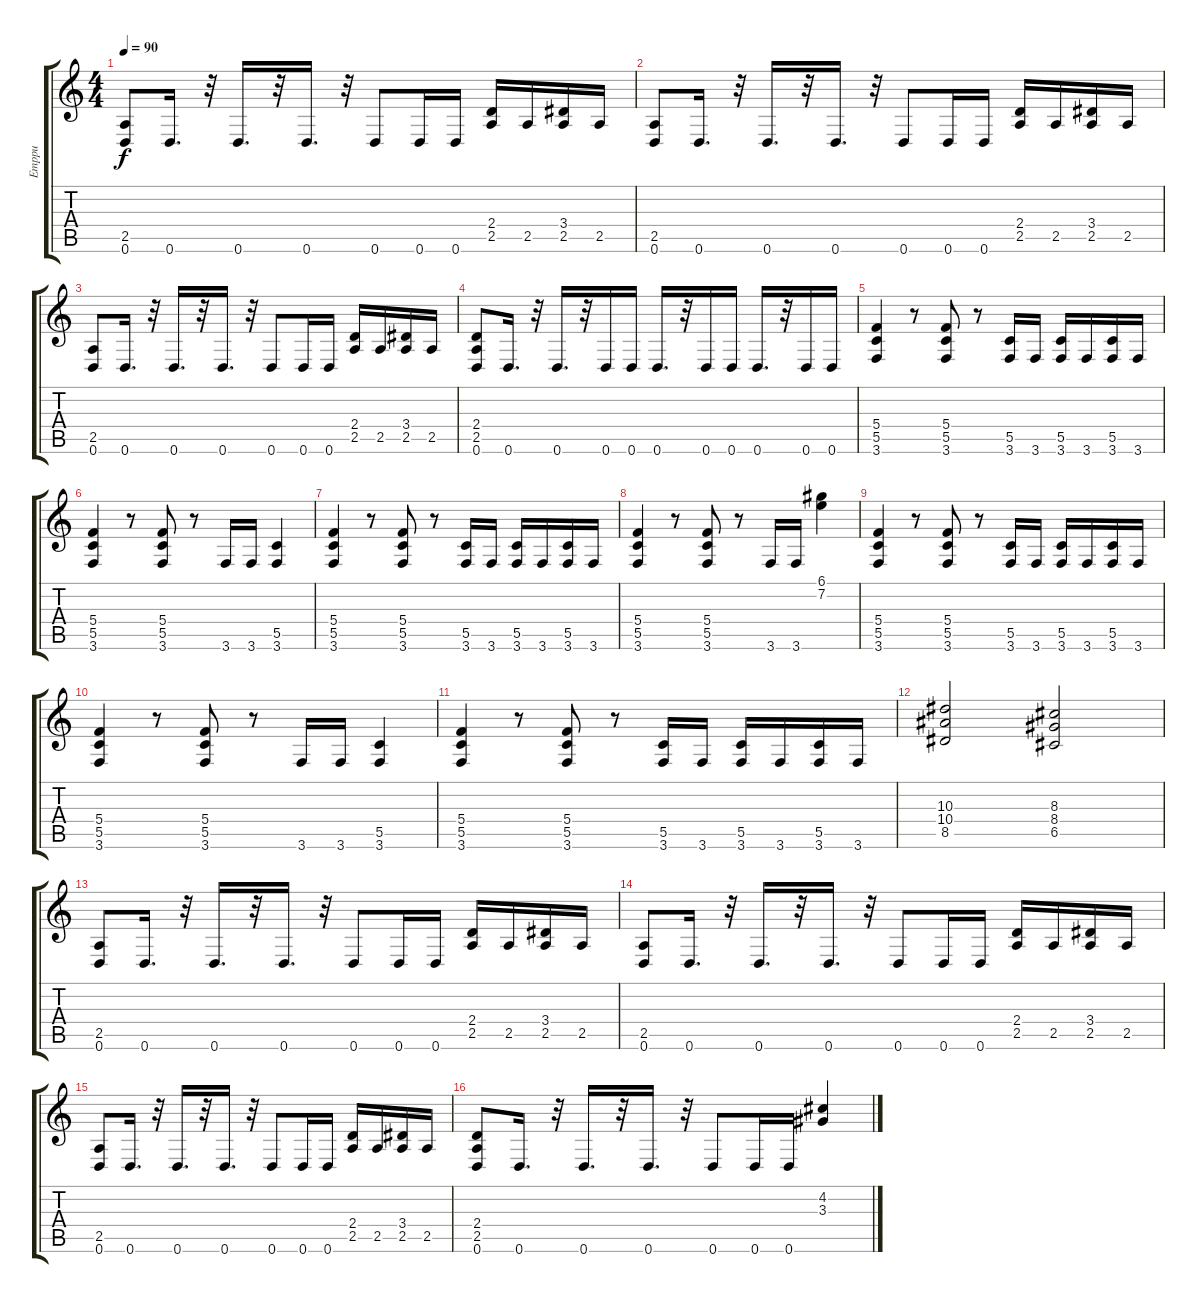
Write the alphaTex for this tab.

\track ("Emppu" "Emppu") {instrument distortionguitar}
\staff {score tabs}
\tuning (D4 A3 F3 C3 G2 D2) {hide}
\ts (4 4)
\tempo 90
\clef g2
\ks c
(2.5 0.6).8{dy f volume 16} 0.6.16{d} r.32 0.6.16{d} r.32 0.6.16{d} r.32 0.6.8 0.6.16 0.6.16 (2.4 2.5).16 2.5.16 (3.4 2.5).16 2.5.16 |
(2.5 0.6).8{volume 16} 0.6.16{d} r.32 0.6.16{d} r.32 0.6.16{d} r.32 0.6.8 0.6.16 0.6.16 (2.4 2.5).16 2.5.16 (3.4 2.5).16 2.5.16 |
(2.5 0.6).8{volume 16} 0.6.16{d} r.32 0.6.16{d} r.32 0.6.16{d} r.32 0.6.8 0.6.16 0.6.16 (2.4 2.5).16 2.5.16 (3.4 2.5).16 2.5.16 |
(2.4 2.5 0.6).8{volume 13} 0.6.16{d} r.32 0.6.16{d} r.32 0.6.16 0.6.16 0.6.16{d} r.32 0.6.16 0.6.16 0.6.16{d} r.32 0.6.16 0.6.16 |
(5.4 5.5 3.6).4 r.8 (5.4 5.5 3.6).8 r.8 (5.5 3.6).16 3.6.16 (5.5 3.6).16 3.6.16 (5.5 3.6).16 3.6.16 |
(5.4 5.5 3.6).4 r.8 (5.4 5.5 3.6).8 r.8 3.6.16 3.6.16 (5.5 3.6).4 |
(5.4 5.5 3.6).4 r.8 (5.4 5.5 3.6).8 r.8 (5.5 3.6).16 3.6.16 (5.5 3.6).16 3.6.16 (5.5 3.6).16 3.6.16 |
(5.4 5.5 3.6).4 r.8 (5.4 5.5 3.6).8 r.8 3.6.16 3.6.16 (6.1 7.2).4 |
(5.4 5.5 3.6).4 r.8 (5.4 5.5 3.6).8 r.8 (5.5 3.6).16 3.6.16 (5.5 3.6).16 3.6.16 (5.5 3.6).16 3.6.16 |
(5.4 5.5 3.6).4 r.8 (5.4 5.5 3.6).8 r.8 3.6.16 3.6.16 (5.5 3.6).4 |
(5.4 5.5 3.6).4 r.8 (5.4 5.5 3.6).8 r.8 (5.5 3.6).16 3.6.16 (5.5 3.6).16 3.6.16 (5.5 3.6).16 3.6.16 |
(10.3 10.4 8.5).2 (8.3 8.4 6.5).2 |
(2.5 0.6).8{volume 16} 0.6.16{d} r.32 0.6.16{d} r.32 0.6.16{d} r.32 0.6.8 0.6.16 0.6.16 (2.4 2.5).16 2.5.16 (3.4 2.5).16 2.5.16 |
(2.5 0.6).8{volume 16} 0.6.16{d} r.32 0.6.16{d} r.32 0.6.16{d} r.32 0.6.8 0.6.16 0.6.16 (2.4 2.5).16 2.5.16 (3.4 2.5).16 2.5.16 |
(2.5 0.6).8{volume 16} 0.6.16{d} r.32 0.6.16{d} r.32 0.6.16{d} r.32 0.6.8 0.6.16 0.6.16 (2.4 2.5).16 2.5.16 (3.4 2.5).16 2.5.16 |
(2.4 2.5 0.6).8{volume 13} 0.6.16{d} r.32 0.6.16{d} r.32 0.6.16{d} r.32 0.6.8 0.6.16 0.6.16 (4.2 3.3).4
